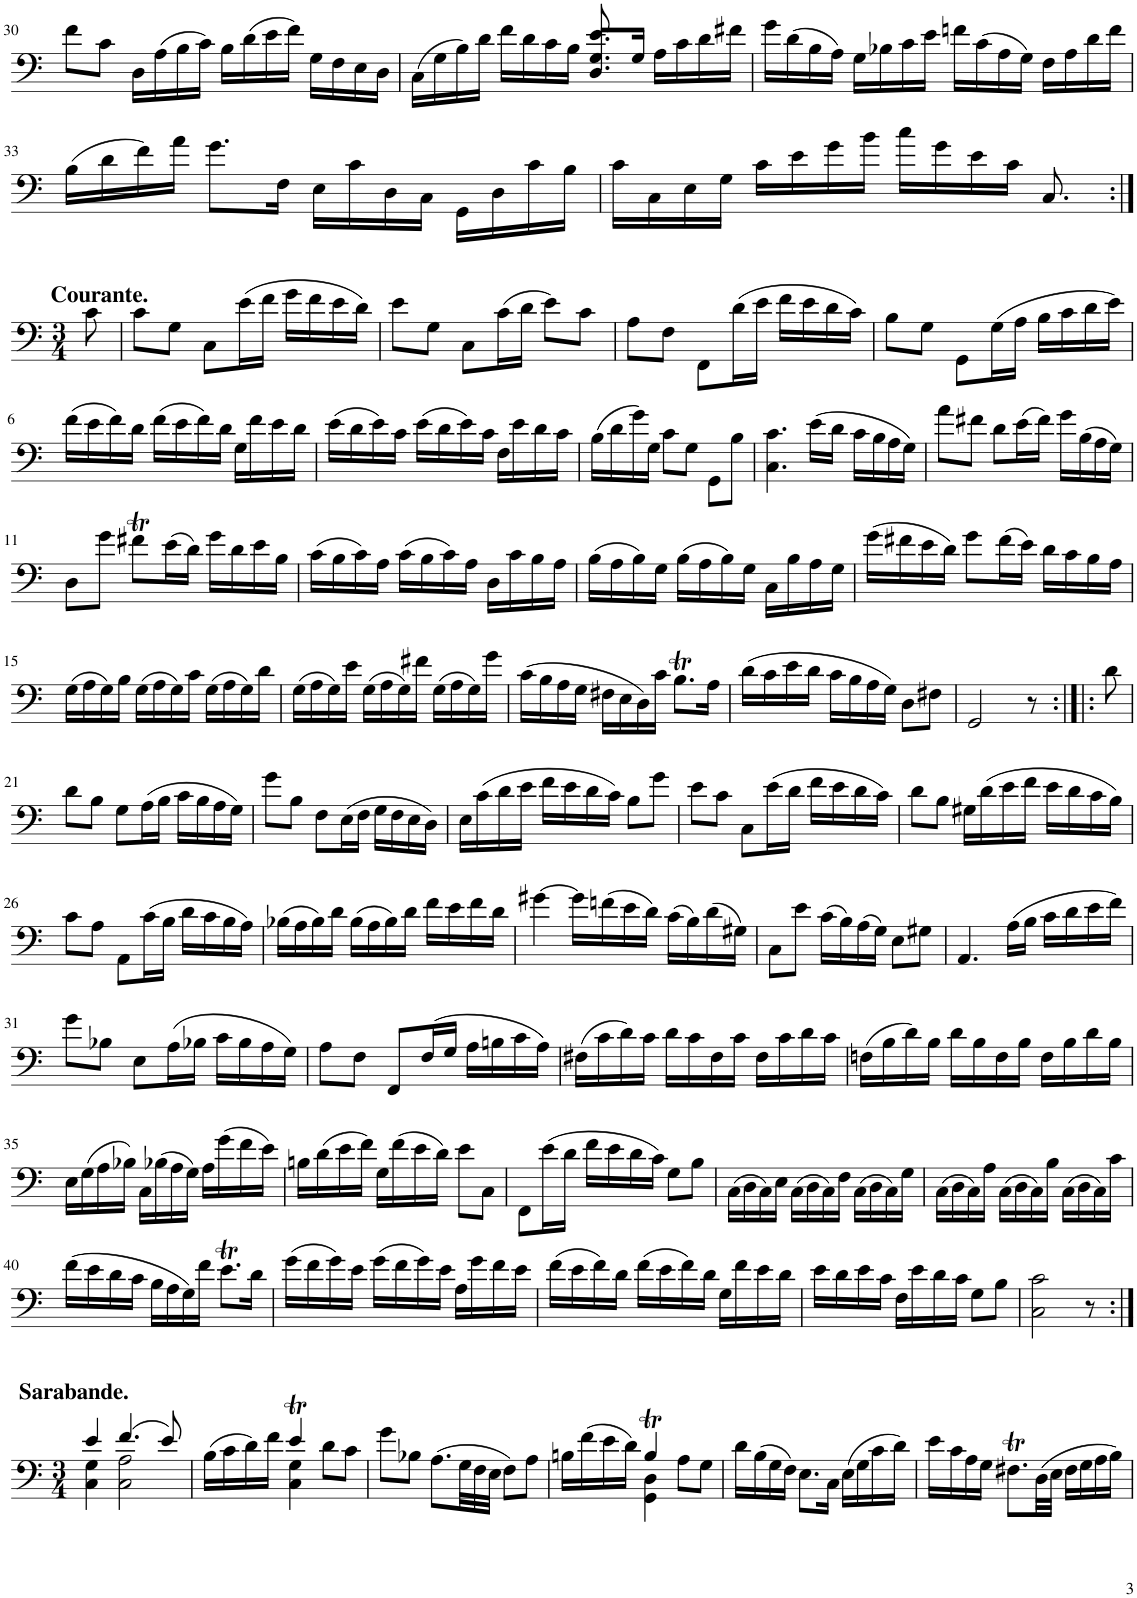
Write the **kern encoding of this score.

**kern
*part1
*staff1
*I"Violoncello
*I'Vc.
!!LO:PB:g=z
*clefF4
*k[]
*M4/4
*met(c)
=30
8f\L
8c\J
16D\LL
(16A\
16B\
16c\JJ)
16B\LL
(16d\
16e\
16f\JJ)
16G\LL
16F\
16E\
16D\JJ
=31
*^
(16C\LL	2ryy
16G\	.
16B\)	.
16d\JJ	.
16f\LL	.
16d\	.
16c\	.
16B\JJ	.
8.D/ 8.G/L	8.e/
16G/Jk	4ryy
16A\LL	.
16c\	.
16d\	.
16f#X\JJ	16ryy
*v	*v
=32
16g\LL
(16d\
16B\
16A\JJ)
16G\LL
16B-X\
16c\
16e\JJ
16fn\LL
(16c\
16A\
16G\JJ)
16F\LL
16A\
16d\
16f\JJ
!!LO:LB:g=z
=33
(16B\LL
16d\
16f\)
16a\JJ
8.g\L
16F\Jk
16E\LL
16c\
16D\
16C\JJ
16GG\LL
16D\
16c\
16B\JJ
=34
16c\LL
16C\
16E\
16G\JJ
16c\LL
16e\
16g\
16b\JJ
16cc\LL
16g\
16e\
16c\JJ
8.C/
!!LO:LB:g=z
=1:|!
*M3/4
!LO:TX:a:B:t=Courante.
8c\
=2
8c\L
8G\J
8C\L
(16e\L
16f\JJ
16g\LL
16f\
16e\
16d\JJ)
=3
8e\L
8G\J
8C\L
(16c\L
16d\JJ
8e\L)
8c\J
=4
8A\L
8F\J
8FF\L
(16d\L
16e\JJ
16f\LL
16e\
16d\
16c\JJ)
=5
8B\L
8G\J
8GG\L
(16G\L
16A\JJ
16B\LL
16c\
16d\
16e\JJ)
!!LO:LB:g=z
=6
(16f\LL
16e\
16f\)
16d\JJ
(16f\LL
16e\
16f\)
16d\JJ
16G\LL
16f\
16e\
16d\JJ
=7
(16e\LL
16d\
16e\)
16c\JJ
(16e\LL
16d\
16e\)
16c\JJ
16F\LL
16e\
16d\
16c\JJ
=8
(16B\LL
16d\
16g\)
16G\JJ
8c\L
8G\J
8GG\L
8B\J
=9
*^
4.C\ 4.c\	4.ryy
(16e\LL	8ryy
16d\JJ	.
16c\LL	4ryy
16B\	.
16A\	.
16G\JJ)	.
*v	*v
=10
8a\L
8f#X\J
8d\L
(16e\L
16f#\JJ)
16g\LL
(16B\
16A\
16G\JJ)
!!LO:LB:g=z
=11
8D\L
8g\J
8f#Xt\L
(16e\L
16d\JJ)
16g\LL
16d\
16e\
16B\JJ
=12
(16c\LL
16B\
16c\)
16A\JJ
(16c\LL
16B\
16c\)
16A\JJ
16D\LL
16c\
16B\
16A\JJ
=13
(16B\LL
16A\
16B\)
16G\JJ
(16B\LL
16A\
16B\)
16G\JJ
16C\LL
16B\
16A\
16G\JJ
=14
(16g\LL
16f#X\
16e\
16d\JJ)
8g\L
(16f#\L
16e\JJ)
16d\LL
16c\
16B\
16A\JJ
!!LO:LB:g=z
=15
(16G\LL
16A\
16G\)
16B\JJ
(16G\LL
16A\
16G\)
16c\JJ
(16G\LL
16A\
16G\)
16d\JJ
=16
(16G\LL
16A\
16G\)
16e\JJ
(16G\LL
16A\
16G\)
16f#X\JJ
(16G\LL
16A\
16G\)
16g\JJ
=17
(16c\LL
16B\
16A\
16G\JJ
16F#X\LL
16E\
16D\)
16c\JJ
8.Bt\L
16A\Jk
=18
(16d\LL
16c\
16e\
16d\JJ
16c\LL
16B\
16A\
16G\JJ)
8D\L
8F#X\J
=19
2GG/
8r
=20:|!|:
8d\
!!LO:LB:g=z
=21
8d\L
8B\J
8G\L
(16A\L
16B\JJ
16c\LL
16B\
16A\
16G\JJ)
=22
8g\L
8B\J
8F\L
(16E\L
16F\JJ
16G\LL
16F\
16E\
16D\JJ)
=23
16E\LL
(16c\
16d\
16e\JJ
16f\LL
16e\
16d\
16c\JJ)
8B\L
8g\J
=24
8e\L
8c\J
8C\L
(16e\L
16d\JJ
16f\LL
16e\
16d\
16c\JJ)
=25
8d\L
8B\J
16G#X\LL
(16d\
16e\
16f\JJ
16e\LL
16d\
16c\
16B\JJ)
!!LO:LB:g=z
=26
8c\L
8A\J
8AA\L
(16c\L
16B\JJ
16d\LL
16c\
16B\
16A\JJ)
=27
(16B-X\LL
16A\
16B-\)
16d\JJ
(16B-\LL
16A\
16B-\)
16d\JJ
16f\LL
16e\
16f\
16d\JJ
=28
[4g#X\
16g#\LL]
(16fn\
16e\
16d\JJ)
(16c\LL
16B\)
(16d\
16G#X\JJ)
=29
8C\L
8e\J
(16c\LL
16B\)
(16A\
16G\JJ)
8E\L
8G#X\J
=30
4.AA/
(16A\LL
16B\JJ
16c\LL
16d\
16e\
16f\JJ)
!!LO:LB:g=z
=31
8g\L
8B-X\J
8E\L
(16A\L
16B-X\JJ
16c\LL
16B-\
16A\
16G\JJ)
=32
8A\L
8F\J
8FF/L
(16F/L
16G/JJ
16A\LL
16Bn\
16c\
16A\JJ)
=33
(16F#X\LL
16c\
16d\)
16c\JJ
16d\LL
16c\
16F#\
16c\JJ
16F#\LL
16c\
16d\
16c\JJ
=34
(16Fn\LL
16B\
16d\)
16B\JJ
16d\LL
16B\
16F\
16B\JJ
16F\LL
16B\
16d\
16B\JJ
!!LO:LB:g=z
=35
16E\LL
(16G\
16A\
16B-X\JJ)
16C\LL
(16B-X\
16A\
16G\JJ)
16A\LL
(16g\
16f\
16e\JJ)
=36
16Bn\LL
(16d\
16e\
16f\JJ)
16G\LL
(16f\
16e\
16d\JJ)
8e\L
8C\J
=37
8FF\L
(16e\L
16d\JJ
16f\LL
16e\
16d\
16c\JJ)
8G\L
8B\J
=38
(16C\LL
16D\
16C\)
16E\JJ
(16C\LL
16D\
16C\)
16F\JJ
(16C\LL
16D\
16C\)
16G\JJ
=39
(16C\LL
16D\
16C\)
16A\JJ
(16C\LL
16D\
16C\)
16B\JJ
(16C\LL
16D\
16C\)
16c\JJ
!!LO:LB:g=z
=40
(16f\LL
16e\
16d\
16c\JJ
16B\LL
16A\
16G\)
16f\JJ
8.et\L
16d\Jk
=41
(16g\LL
16f\
16g\)
16e\JJ
(16g\LL
16f\
16g\)
16e\JJ
16A\LL
16g\
16f\
16e\JJ
=42
(16f\LL
16e\
16f\)
16d\JJ
(16f\LL
16e\
16f\)
16d\JJ
16G\LL
16f\
16e\
16d\JJ
=43
16e\LL
16d\
16e\
16c\JJ
16F\LL
16e\
16d\
16c\JJ
8G\L
8B\J
=44
2C\ 2c\
8r
!!LO:LB:g=z
=1:|!
*M3/4
*^
!LO:TX:a:B:t=Sarabande.	!
4e/	4C\ 4G\
(4.f/	2C\ 2A\
8e/)	.
=2	=2
(16B\LL	4ryy
16c\	.
16d\)	.
16f\JJ	.
4et/	4C\ 4G\
8d\L	4ryy
8c\J	.
*v	*v
=3
8g\L
8B-X\J
(8.A\L
*Xbrackettup
48G\LL
48F\
48E\JJJ
8F\L)
8A\J
=4
*^
16Bn\LL	4ryy
(16f\	.
16e\	.
16d\JJ)	.
4Bt/	4GG\ 4D\
8A\L	4ryy
8G\J	.
*v	*v
=5
16d\LL
(16B\
16G\
16F\JJ)
8.E\L
16C\Jk
(16E\LL
16G\
16c\
16d\JJ)
=6
16e\LL
16c\
16A\
16G\JJ
8.F#Xt\L
(32D\LL
32E\JJJ
16F#\LL
16G\
16A\
16B\JJ)
=
*-
